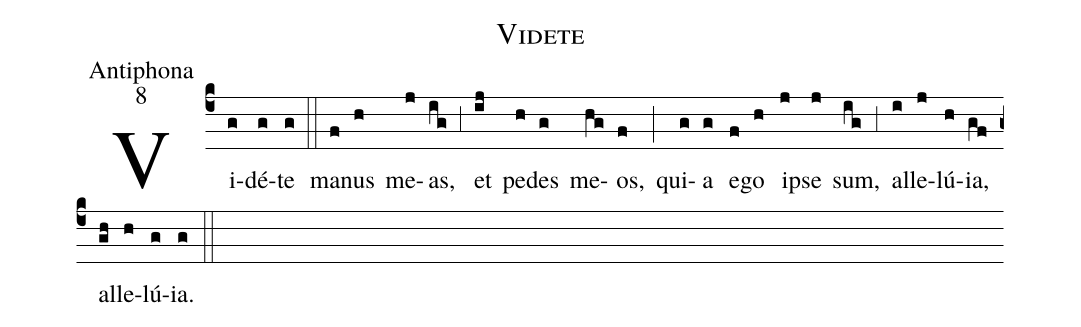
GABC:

name:Videte;
office-part:Antiphona;
mode:8;
%%
(c4) Vi(g)dé(g)te(g) (::)
ma(f)nus(h) me(j)as,(ig) (,3) et(ij) pe(h)des(g) me(hg)os,(f) (;) qui(g)a(g) e(f)go(h) i(j)pse(j) sum,(ig) (,3) al(i)le(j)lú(h)ia,(gf) al(gh)le(h)lú(g)ia.(g) (::)
